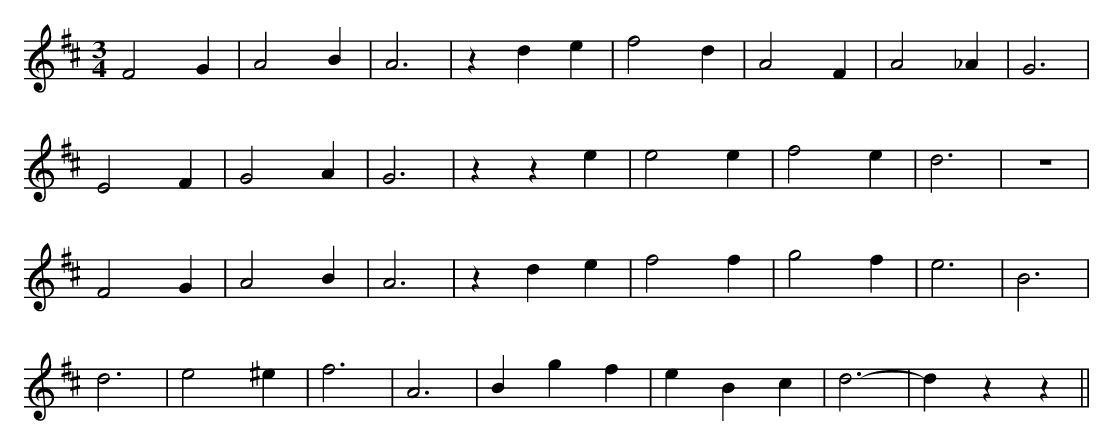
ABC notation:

X:1
M:3/4
K:D
F4G2|A4B2|A6|z2d2e2|f4d2|A4F2|A4_A2|G6|
E4F2|G4A2|G6|z2z2e2|e4e2|f4e2|d6|z6|
F4G2|A4B2|A6|z2d2e2|f4f2|g4f2|e6|B6|
d6|e4^e2|f6|A6|B2g2f2|e2B2c2|d6-|d2z2z2||
